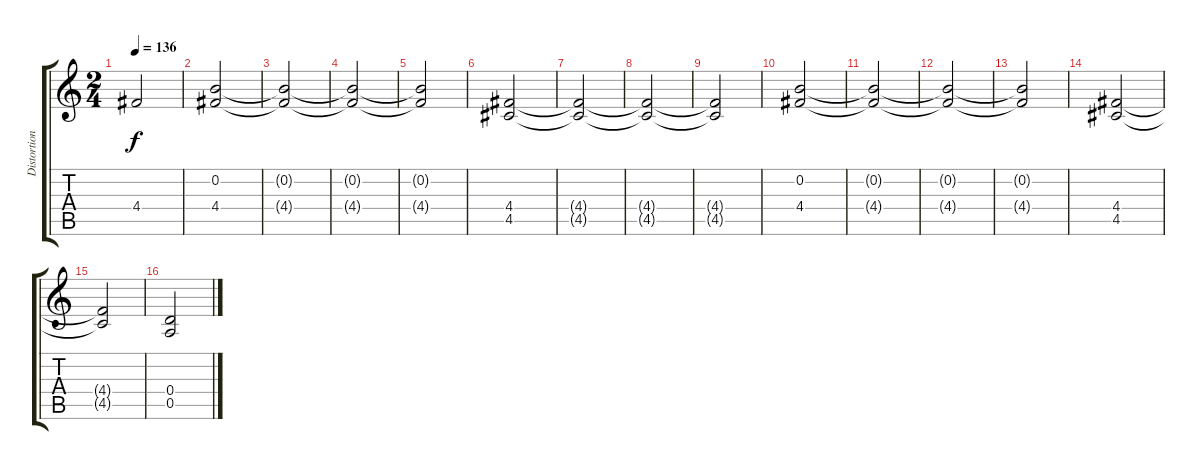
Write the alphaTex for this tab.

\track ("Distortion Guitar" "Distortion") {instrument distortionguitar}
\staff {score tabs}
\tuning (E4 B3 G3 D3 A2 E2) {hide}
\ts (2 4)
\tempo 136
\clef g2
\ks c
4.4{t}.2{dy f} |
(0.2 4.4).2 |
(0.2{t} 4.4{t}).2 |
(0.2{t} 4.4{t}).2 |
(0.2{t} 4.4{t}).2 |
(4.4 4.5).2 |
(4.4{t} 4.5{t}).2 |
(4.4{t} 4.5{t}).2 |
(4.4{t} 4.5{t}).2 |
(0.2 4.4).2 |
(0.2{t} 4.4{t}).2 |
(0.2{t} 4.4{t}).2 |
(0.2{t} 4.4{t}).2 |
(4.4 4.5).2 |
(4.4{t} 4.5{t}).2 |
(0.4 0.5).2
